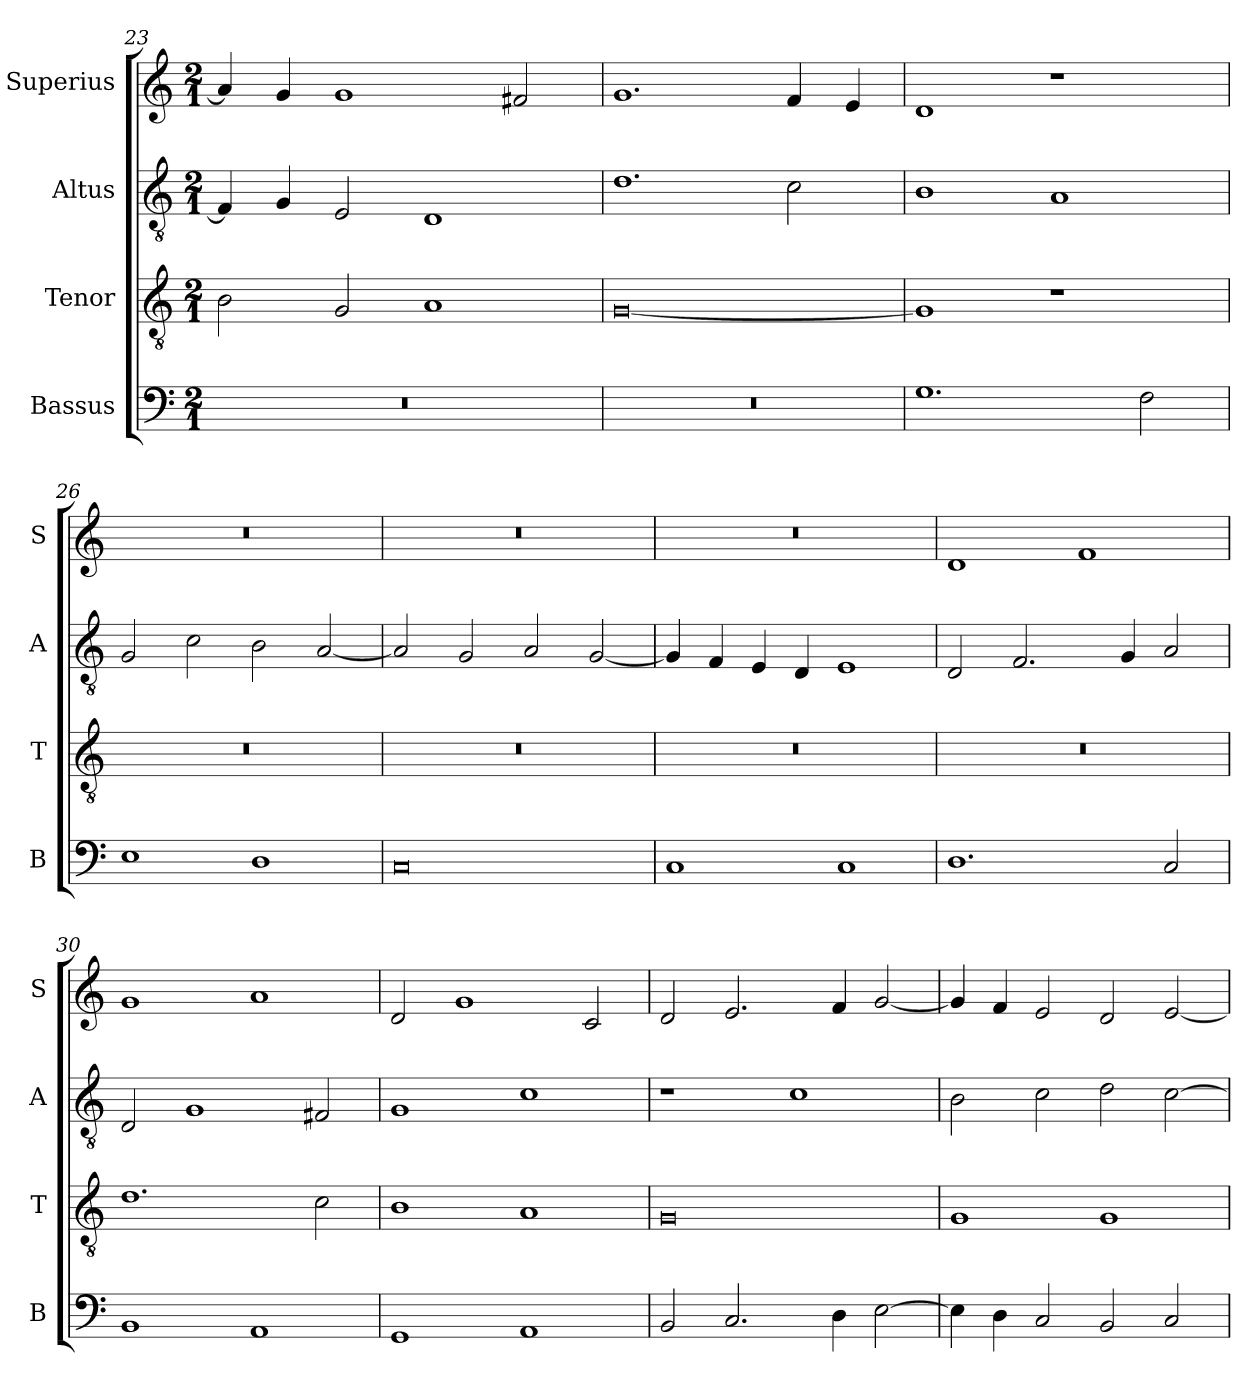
**kern	**kern	**kern	**kern
*part4	*part3	*part2	*part1
*staff4	*staff3	*staff2	*staff1
*I"Bassus	*I"Tenor	*I"Altus	*I"Superius
*I'B	*I'T	*I'A	*I'S
*clefF4	*clefGv2	*clefGv2	*clefG2
*k[]	*k[]	*k[]	*k[]
*M2/1	*M2/1	*M2/1	*M2/1
=23	=23	=23	=23
0r	2B\	4F/]	4a/]
.	.	4G/	4g/
.	2G/	2E/	1g
.	1A	1D	.
.	.	.	2f#X/
=24	=24	=24	=24
0r	[0G	1.d	1.g
.	.	2c\	4f/
.	.	.	4e/
=25	=25	=25	=25
1.G	1G]	1B	1d
.	1r	1A	1r
2F\	.	.	.
=26	=26	=26	=26
1E	0r	2G/	0r
.	.	2c\	.
1D	.	2B\	.
.	.	[2A/	.
=27	=27	=27	=27
0C	0r	2A/]	0r
.	.	2G/	.
.	.	2A/	.
.	.	[2G/	.
=28	=28	=28	=28
1C	0r	4G/]	0r
.	.	4F/	.
.	.	4E/	.
.	.	4D/	.
1C	.	1E	.
=29	=29	=29	=29
1.D	0r	2D/	1d
.	.	2.F/	.
.	.	.	1f
.	.	4G/	.
2C/	.	2A/	.
=30	=30	=30	=30
1BB	1.d	2D/	1g
.	.	1G	.
1AA	.	.	1a
.	2c\	2F#X/	.
=31	=31	=31	=31
1GG	1B	1G	2d/
.	.	.	1g
1AA	1A	1c	.
.	.	.	2c/
=32	=32	=32	=32
2BB/	0G	1r	2d/
2.C/	.	.	2.e/
.	.	1c	.
4D\	.	.	4f/
[2E\	.	.	[2g/
=33	=33	=33	=33
4E\]	1G	2B\	4g/]
4D\	.	.	4f/
2C/	.	2c\	2e/
2BB/	1G	2d\	2d/
2C/	.	[2c\	[2e/
=	=	=	=
*-	*-	*-	*-
